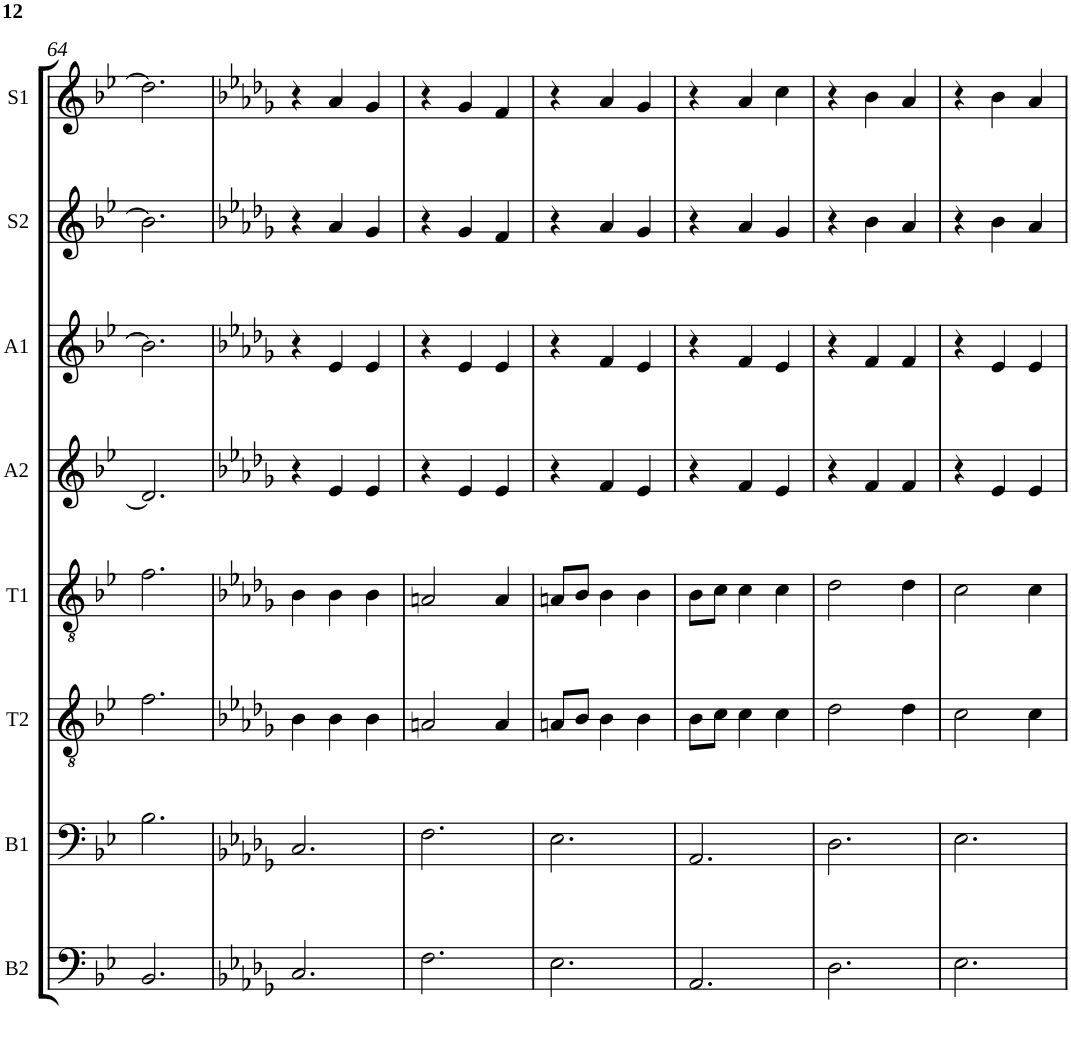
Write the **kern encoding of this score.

**kern	**kern	**kern	**kern	**kern	**kern	**kern	**kern
*part8	*part7	*part6	*part5	*part4	*part3	*part2	*part1
*staff8	*staff7	*staff6	*staff5	*staff4	*staff3	*staff2	*staff1
*I"Bass 2	*I"Bass 1	*I"Tenor 2	*I"Tenor 1	*I"Alto 2	*I"Alto 1	*I"Soprano 2	*I"Soprano 1
*I'B2	*I'B1	*I'T2	*I'T1	*I'A2	*I'A1	*I'S2	*I'S1
!!LO:PB:g=z
*clefF4	*clefF4	*clefGv2	*clefGv2	*clefG2	*clefG2	*clefG2	*clefG2
*k[b-e-]	*k[b-e-]	*k[b-e-]	*k[b-e-]	*k[b-e-]	*k[b-e-]	*k[b-e-]	*k[b-e-]
*B-:	*B-:	*B-:	*B-:	*B-:	*B-:	*B-:	*B-:
*M3/4	*M3/4	*M3/4	*M3/4	*M3/4	*M3/4	*M3/4	*M3/4
=64	=64	=64	=64	=64	=64	=64	=64
2.BB-/	2.B-\	2.f\	2.f\	2.d/]	2.b-\]	2.b-\]	2.dd\]
=65	=65	=65	=65	=65	=65	=65	=65
*k[b-e-a-d-g-]	*k[b-e-a-d-g-]	*k[b-e-a-d-g-]	*k[b-e-a-d-g-]	*k[b-e-a-d-g-]	*k[b-e-a-d-g-]	*k[b-e-a-d-g-]	*k[b-e-a-d-g-]
*D-:	*D-:	*D-:	*D-:	*D-:	*D-:	*D-:	*D-:
2.C/	2.C/	4B-\	4B-\	4r	4r	4r	4r
.	.	4B-\	4B-\	4e-/	4e-/	4a-/	4a-/
.	.	4B-\	4B-\	4e-/	4e-/	4g-/	4g-/
=66	=66	=66	=66	=66	=66	=66	=66
2.F\	2.F\	2An/	2An/	4r	4r	4r	4r
.	.	.	.	4e-/	4e-/	4g-/	4g-/
.	.	4A/	4A/	4e-/	4e-/	4f/	4f/
=67	=67	=67	=67	=67	=67	=67	=67
2.E-\	2.E-\	8An/L	8An/L	4r	4r	4r	4r
.	.	8B-/J	8B-/J	.	.	.	.
.	.	4B-\	4B-\	4f/	4f/	4a-/	4a-/
.	.	4B-\	4B-\	4e-/	4e-/	4g-/	4g-/
=68	=68	=68	=68	=68	=68	=68	=68
2.AA-/	2.AA-/	8B-\L	8B-\L	4r	4r	4r	4r
.	.	8c\J	8c\J	.	.	.	.
.	.	4c\	4c\	4f/	4f/	4a-/	4a-/
.	.	4c\	4c\	4e-/	4e-/	4g-/	4cc\
=69	=69	=69	=69	=69	=69	=69	=69
2.D-\	2.D-\	2d-\	2d-\	4r	4r	4r	4r
.	.	.	.	4f/	4f/	4b-\	4b-\
.	.	4d-\	4d-\	4f/	4f/	4a-/	4a-/
=70	=70	=70	=70	=70	=70	=70	=70
2.E-\	2.E-\	2c\	2c\	4r	4r	4r	4r
.	.	.	.	4e-/	4e-/	4b-\	4b-\
.	.	4c\	4c\	4e-/	4e-/	4a-/	4a-/
=	=	=	=	=	=	=	=
*-	*-	*-	*-	*-	*-	*-	*-
